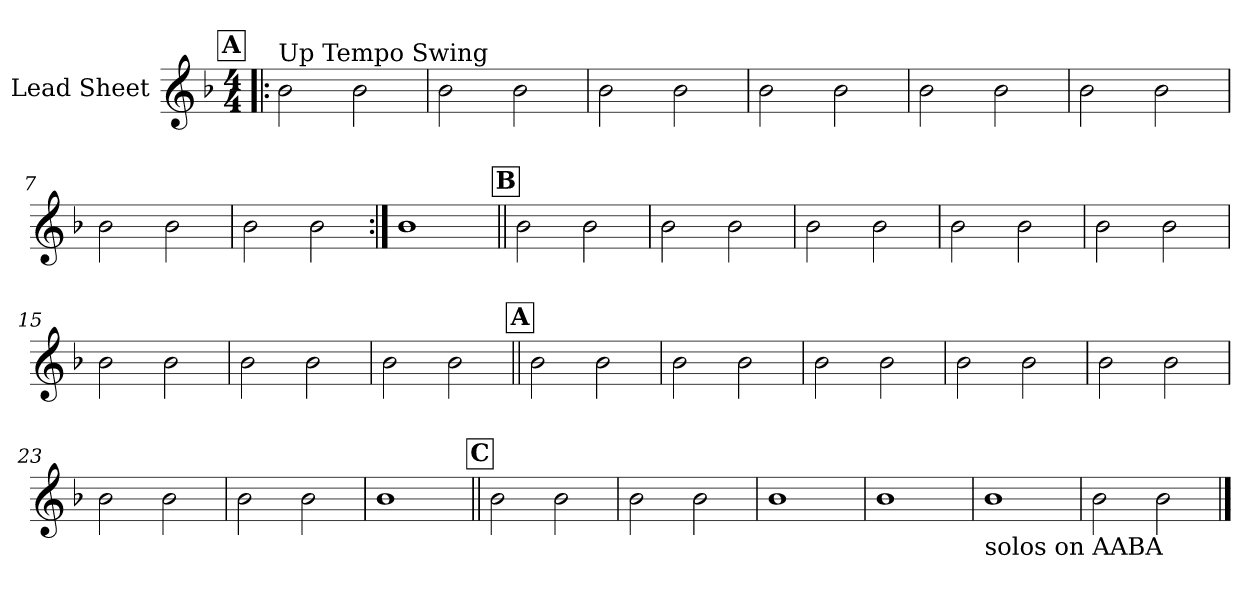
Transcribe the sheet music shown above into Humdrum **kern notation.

**kern
*part1
*staff1
*I"Lead Sheet
*clefG2
*k[b-]
*F:
*M4/4
!!LO:REH:place=s1:a:fs=14:t=A
=1!|:
!LO:TX:a:t=Up Tempo Swing
2b-\
2b-\
=2
2b-\
2b-\
=3
2b-\
2b-\
=4
2b-\
2b-\
!!LO:LB:g=z
=5
2b-\
2b-\
=6
2b-\
2b-\
=7
2b-\
2b-\
=8
2b-\
2b-\
!!LO:LB:g=z
=9:|!
1b-
!!LO:LB:g=z
!!LO:REH:place=s1:a:fs=14:t=B
=10||
2b-\
2b-\
=11
2b-\
2b-\
=12
2b-\
2b-\
=13
2b-\
2b-\
!!LO:LB:g=z
=14
2b-\
2b-\
=15
2b-\
2b-\
=16
2b-\
2b-\
=17
2b-\
2b-\
!!LO:LB:g=z
!!LO:REH:place=s1:a:fs=14:t=A
=18||
2b-\
2b-\
=19
2b-\
2b-\
=20
2b-\
2b-\
=21
2b-\
2b-\
!!LO:LB:g=z
=22
2b-\
2b-\
=23
2b-\
2b-\
=24
2b-\
2b-\
=25
1b-
!!LO:LB:g=z
!!LO:REH:place=s1:a:fs=14:t=C
=26||
2b-\
2b-\
=27
2b-\
2b-\
=28
1b-
=29
1b-
!!LO:LB:g=z
=30
!LO:TX:b:t=solos on AABA
1b-
=31
2b-\
2b-\
==
*-
